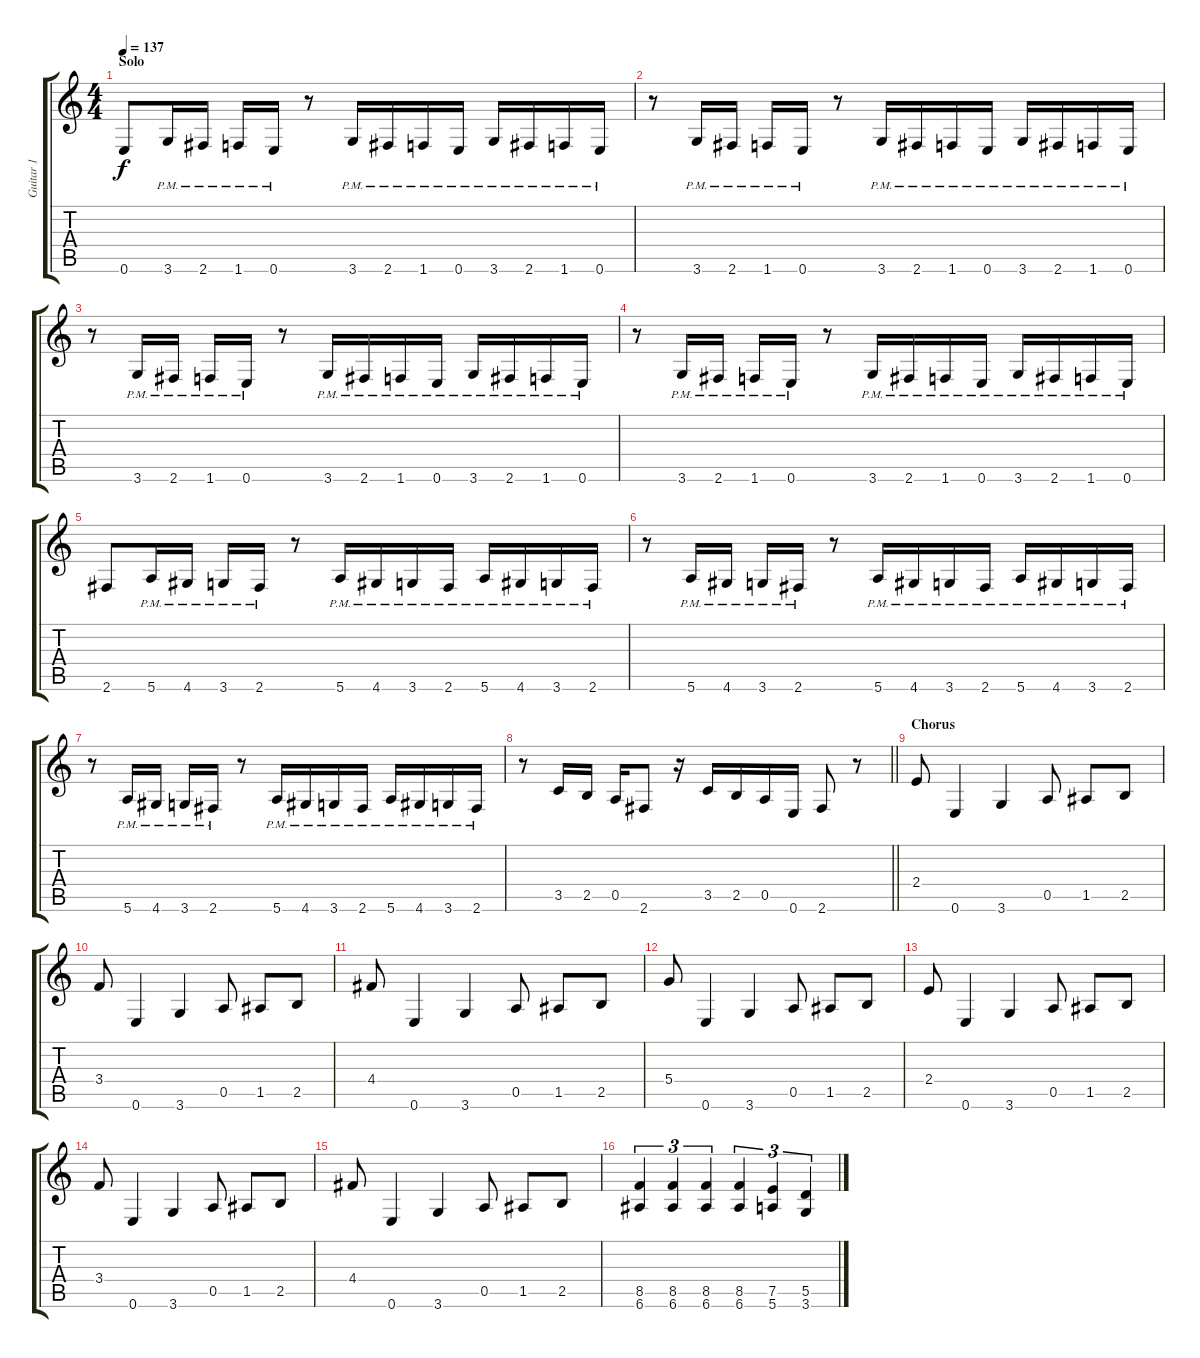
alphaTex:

\track ("Guitar 1" "Guitar 1") {instrument distortionguitar}
\staff {score tabs}
\tuning (E4 B3 G3 D3 A2 E2) {hide}
\ts (4 4)
\section ("" "Solo")
\tempo 137
\clef g2
\ks c
0.6.8{dy f} 3.6{pm}.16 2.6{pm}.16 1.6{pm}.16 0.6{pm}.16 r.8 3.6{pm}.16 2.6{pm}.16 1.6{pm}.16 0.6{pm}.16 3.6{pm}.16 2.6{pm}.16 1.6{pm}.16 0.6{pm}.16 |
r.8 3.6{pm}.16 2.6{pm}.16 1.6{pm}.16 0.6{pm}.16 r.8 3.6{pm}.16 2.6{pm}.16 1.6{pm}.16 0.6{pm}.16 3.6{pm}.16 2.6{pm}.16 1.6{pm}.16 0.6{pm}.16 |
r.8 3.6{pm}.16 2.6{pm}.16 1.6{pm}.16 0.6{pm}.16 r.8 3.6{pm}.16 2.6{pm}.16 1.6{pm}.16 0.6{pm}.16 3.6{pm}.16 2.6{pm}.16 1.6{pm}.16 0.6{pm}.16 |
r.8 3.6{pm}.16 2.6{pm}.16 1.6{pm}.16 0.6{pm}.16 r.8 3.6{pm}.16 2.6{pm}.16 1.6{pm}.16 0.6{pm}.16 3.6{pm}.16 2.6{pm}.16 1.6{pm}.16 0.6{pm}.16 |
2.6.8 5.6{pm}.16 4.6{pm}.16 3.6{pm}.16 2.6{pm}.16 r.8 5.6{pm}.16 4.6{pm}.16 3.6{pm}.16 2.6{pm}.16 5.6{pm}.16 4.6{pm}.16 3.6{pm}.16 2.6{pm}.16 |
r.8 5.6{pm}.16 4.6{pm}.16 3.6{pm}.16 2.6{pm}.16 r.8 5.6{pm}.16 4.6{pm}.16 3.6{pm}.16 2.6{pm}.16 5.6{pm}.16 4.6{pm}.16 3.6{pm}.16 2.6{pm}.16 |
r.8 5.6{pm}.16 4.6{pm}.16 3.6{pm}.16 2.6{pm}.16 r.8 5.6{pm}.16 4.6{pm}.16 3.6{pm}.16 2.6{pm}.16 5.6{pm}.16 4.6{pm}.16 3.6{pm}.16 2.6{pm}.16 |
\barLineRight lightlight
r.8 3.5.16 2.5.16 0.5.16 2.6.8 r.16 3.5.16 2.5.16 0.5.16 0.6.16 2.6.8 r.8 |
\section ("" "Chorus")
2.4.8 0.6.4 3.6.4 0.5.8 1.5.8 2.5.8 |
3.4.8 0.6.4 3.6.4 0.5.8 1.5.8 2.5.8 |
4.4.8 0.6.4 3.6.4 0.5.8 1.5.8 2.5.8 |
5.4.8 0.6.4 3.6.4 0.5.8 1.5.8 2.5.8 |
2.4.8 0.6.4 3.6.4 0.5.8 1.5.8 2.5.8 |
3.4.8 0.6.4 3.6.4 0.5.8 1.5.8 2.5.8 |
4.4.8 0.6.4 3.6.4 0.5.8 1.5.8 2.5.8 |
(8.5 6.6).4{tu (3 2)} (8.5 6.6).4{tu (3 2)} (8.5 6.6).4{tu (3 2)} (8.5 6.6).4{tu (3 2)} (7.5 5.6).4{tu (3 2)} (5.5 3.6).4{tu (3 2)}
